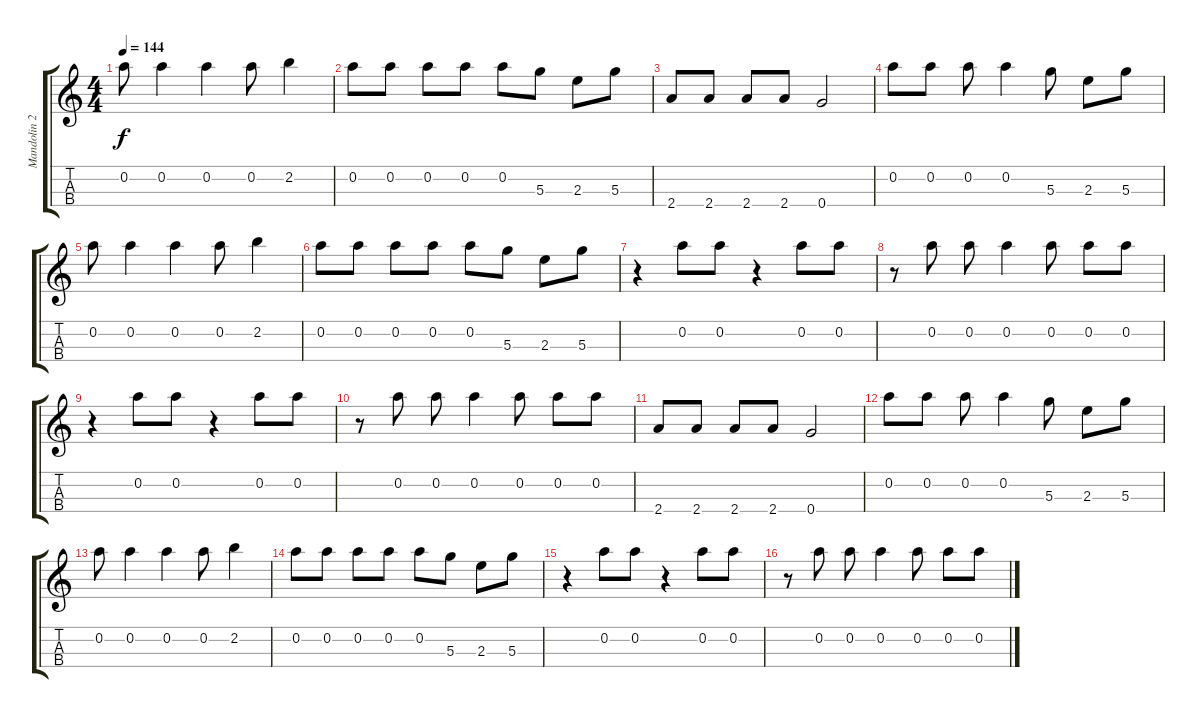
\track ("Mandolin 2" "Mandolin 2") {instrument banjo}
\staff {score tabs}
\tuning (E5 A4 D4 G3) {hide}
\displaytranspose 12
\ts (4 4)
\tempo 144
\clef g2
\ks c
0.2.8{dy f} 0.2.4 0.2.4 0.2.8 2.2.4 |
0.2.8 0.2.8 0.2.8 0.2.8 0.2.8 5.3.8 2.3.8 5.3.8 |
2.4.8 2.4.8 2.4.8 2.4.8 0.4.2 |
0.2.8 0.2.8 0.2.8 0.2.4 5.3.8 2.3.8 5.3.8 |
0.2.8 0.2.4 0.2.4 0.2.8 2.2.4 |
0.2.8 0.2.8 0.2.8 0.2.8 0.2.8 5.3.8 2.3.8 5.3.8 |
r.4 0.2.8 0.2.8 r.4 0.2.8 0.2.8 |
r.8 0.2.8 0.2.8 0.2.4 0.2.8 0.2.8 0.2.8 |
r.4 0.2.8 0.2.8 r.4 0.2.8 0.2.8 |
r.8 0.2.8 0.2.8 0.2.4 0.2.8 0.2.8 0.2.8 |
2.4.8 2.4.8 2.4.8 2.4.8 0.4.2 |
0.2.8 0.2.8 0.2.8 0.2.4 5.3.8 2.3.8 5.3.8 |
0.2.8 0.2.4 0.2.4 0.2.8 2.2.4 |
0.2.8 0.2.8 0.2.8 0.2.8 0.2.8 5.3.8 2.3.8 5.3.8 |
r.4 0.2.8 0.2.8 r.4 0.2.8 0.2.8 |
r.8 0.2.8 0.2.8 0.2.4 0.2.8 0.2.8 0.2.8
